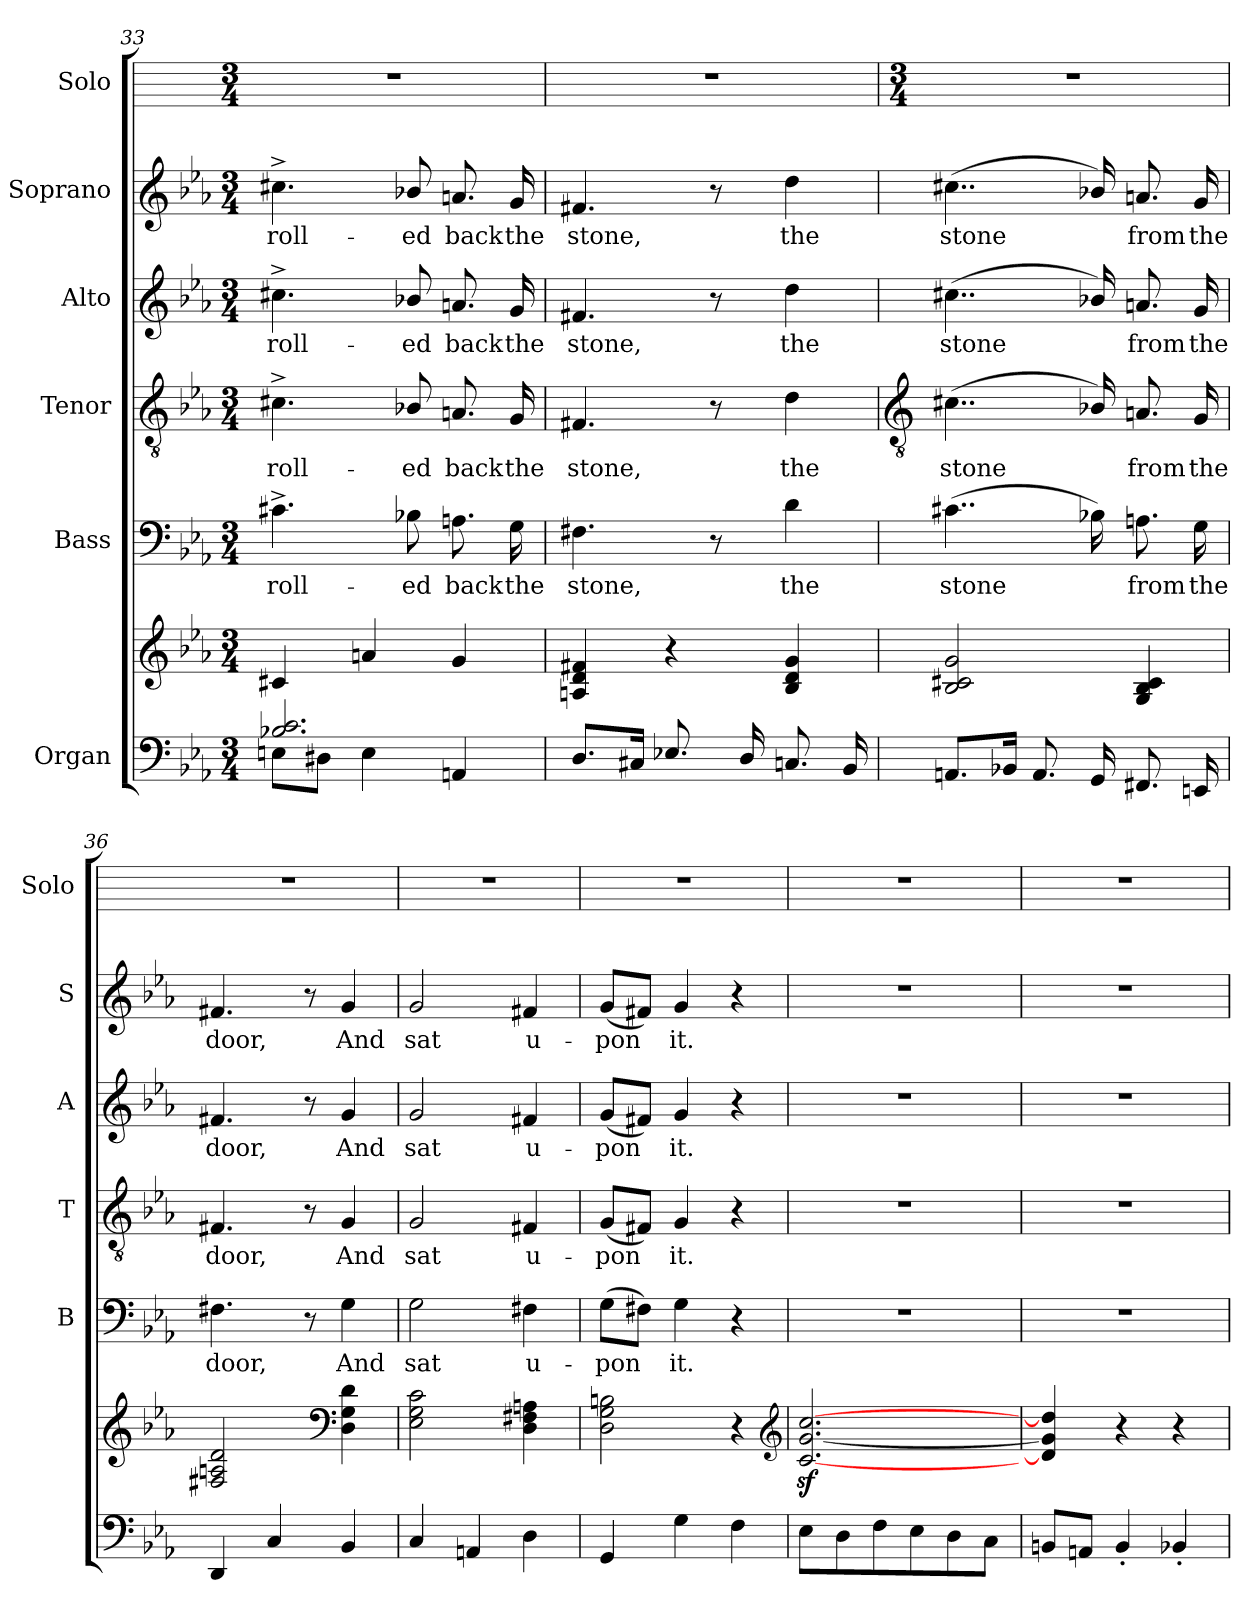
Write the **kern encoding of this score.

**kern	**kern	**kern	**text	**kern	**text	**kern	**text	**kern	**text	**kern
*part6	*part6	*part5	*part5	*part4	*part4	*part3	*part3	*part2	*part2	*part1
*staff7	*staff6	*staff5	*staff5	*staff4	*staff4	*staff3	*staff3	*staff2	*staff2	*staff1
*I"Organ	*	*I"Bass	*	*I"Tenor	*	*I"Alto	*	*I"Soprano	*	*I"Solo
*	*	*I'B	*	*I'T	*	*I'A	*	*I'S	*	*I'Solo
*clefF4	*clefG2	*clefF4	*	*clefGv2	*	*clefG2	*	*clefG2	*	*
*k[b-e-a-]	*k[b-e-a-]	*k[b-e-a-]	*	*k[b-e-a-]	*	*k[b-e-a-]	*	*k[b-e-a-]	*	*
*E-:	*E-:	*E-:	*	*E-:	*	*E-:	*	*E-:	*	*
*M3/4	*M3/4	*M3/4	*	*M3/4	*	*M3/4	*	*M3/4	*	*M3/4
=33	=33	=33	=33	=33	=33	=33	=33	=33	=33	=33
*^	*	*	*	*	*	*	*	*	*	*
!	!	!	!	!LO:LY:b	!	!LO:LY:b	!	!LO:LY:b	!	!LO:LY:b	!
2.B-X/ 2.c/	8En\L	4c#X	4.c#X^	roll-	4.c#X^	roll-	4.cc#X^	roll-	4.cc#X^	roll-	2.r
.	8D#X\J	.	.	.	.	.	.	.	.	.	.
.	4E\	4an	.	.	.	.	.	.	.	.	.
!	!	!	!	!LO:LY:b	!	!LO:LY:b	!	!LO:LY:b	!	!LO:LY:b	!
.	.	.	8B-X\	-ed	8B-X/	-ed	8b-X/	-ed	8b-X/	-ed	.
!	!	!	!	!LO:LY:b	!	!LO:LY:b	!	!LO:LY:b	!	!LO:LY:b	!
.	4AAn/	4g	8.An	back	8.An	back	8.an	back	8.an	back	.
!	!	!	!	!LO:LY:b	!	!LO:LY:b	!	!LO:LY:b	!	!LO:LY:b	!
.	.	.	16G	the	16G	the	16g	the	16g	the	.
=34	=34	=34	=34	=34	=34	=34	=34	=34	=34	=34	=34
!	!	!	!	!LO:LY:b	!	!LO:LY:b	!	!LO:LY:b	!	!LO:LY:b	!
8.D/L	2.ryy	4An 4d 4f#X	4.F#X	stone,	4.F#X	stone,	4.f#X	stone,	4.f#X	stone,	2.r
16C#X/J	.	.	.	.	.	.	.	.	.	.	.
8.E-X/L	.	4r	.	.	.	.	.	.	.	.	.
.	.	.	8r	.	8r	.	8r	.	8r	.	.
16D/L	.	.	.	.	.	.	.	.	.	.	.
!	!	!	!	!LO:LY:b	!	!LO:LY:b	!	!LO:LY:b	!	!LO:LY:b	!
8.Cn/	.	4B- 4d 4g	4d	the	4d	the	4dd	the	4dd	the	.
16BB-/J	.	.	.	.	.	.	.	.	.	.	.
*v	*v	*	*	*	*	*	*	*	*	*	*
!!LO:LB:g=z
=35	=35	=35	=35	=35	=35	=35	=35	=35	=35	=35
*	*	*	*	*clefGv2	*	*	*	*	*	*
*	*	*	*	*	*	*	*	*	*	*M3/4
!	!	!	!LO:LY:b	!	!LO:LY:b	!	!LO:LY:b	!	!LO:LY:b	!
8.AAnL	2B- 2c#X 2g	(>4..c#X	stone	(<4..c#X	stone	(<4..cc#X	stone	(<4..cc#X	stone	2.r
16BB-XJ	.	.	.	.	.	.	.	.	.	.
8.AAL	.	.	.	.	.	.	.	.	.	.
16GGL	.	16B-X\)	.	16B-X/)	.	16b-X/)	.	16b-X/)	.	.
!	!	!	!LO:LY:b	!	!LO:LY:b	!	!LO:LY:b	!	!LO:LY:b	!
8.FF#X	4G 4B- 4c#	8.An	from	8.An	from	8.an	from	8.an	from	.
!	!	!	!LO:LY:b	!	!LO:LY:b	!	!LO:LY:b	!	!LO:LY:b	!
16EEnJ	.	16G	the	16G	the	16g	the	16g	the	.
=36	=36	=36	=36	=36	=36	=36	=36	=36	=36	=36
!	!	!	!LO:LY:b	!	!LO:LY:b	!	!LO:LY:b	!	!LO:LY:b	!
4DD	2F#X 2An 2d	4.F#X	door,	4.F#X	door,	4.f#X	door,	4.f#X	door,	2.r
4C	.	.	.	.	.	.	.	.	.	.
.	.	8r	.	8r	.	8r	.	8r	.	.
*	*clefF4	*	*	*	*	*	*	*	*	*
!	!	!	!LO:LY:b	!	!LO:LY:b	!	!LO:LY:b	!	!LO:LY:b	!
4BB-	4D 4G 4d	4G	And	4G	And	4g	And	4g	And	.
=37	=37	=37	=37	=37	=37	=37	=37	=37	=37	=37
!	!	!	!LO:LY:b	!	!LO:LY:b	!	!LO:LY:b	!	!LO:LY:b	!
4C	2E- 2G 2c	2G	sat	2G	sat	2g	sat	2g	sat	2.r
4AAn	.	.	.	.	.	.	.	.	.	.
!	!	!	!LO:LY:b	!	!LO:LY:b	!	!LO:LY:b	!	!LO:LY:b	!
4D	4D 4F#X 4An	4F#X	u-	4F#X	u-	4f#X	u-	4f#X	u-	.
=38	=38	=38	=38	=38	=38	=38	=38	=38	=38	=38
!	!	!	!LO:LY:b	!	!LO:LY:b	!	!LO:LY:b	!	!LO:LY:b	!
4GG	2D 2G 2Bn	(>8GL	-pon	(<8GL	-pon	(<8gL	-pon	(<8gL	-pon	2.r
.	.	8F#XJ)	.	8F#XJ)	.	8f#XJ)	.	8f#XJ)	.	.
!	!	!	!LO:LY:b	!	!LO:LY:b	!	!LO:LY:b	!	!LO:LY:b	!
4G	.	4G	it.	4G	it.	4g	it.	4g	it.	.
4F	4r	4r	.	4r	.	4r	.	4r	.	.
*	*clefG2	*	*	*	*	*	*	*	*	*
=39	=39	=39	=39	=39	=39	=39	=39	=39	=39	=39
!	!	!LO:N:vis=1	!	!LO:N:vis=1	!	!LO:N:vis=1	!	!LO:N:vis=1	!	!
8E-L	[2.cz< [2.gz< [2.ccz<	2.r	.	2.r	.	2.r	.	2.r	.	2.r
8D	.	.	.	.	.	.	.	.	.	.
8F	.	.	.	.	.	.	.	.	.	.
8E-	.	.	.	.	.	.	.	.	.	.
8D	.	.	.	.	.	.	.	.	.	.
8CJ	.	.	.	.	.	.	.	.	.	.
=40	=40	=40	=40	=40	=40	=40	=40	=40	=40	=40
!	!	!LO:N:vis=1	!	!LO:N:vis=1	!	!LO:N:vis=1	!	!LO:N:vis=1	!	!
8BBnL	4d] 4g] 4dd]	2.r	.	2.r	.	2.r	.	2.r	.	2.r
8AAnJ	.	.	.	.	.	.	.	.	.	.
4BB'	4r	.	.	.	.	.	.	.	.	.
4BB-X'	4r	.	.	.	.	.	.	.	.	.
=	=	=	=	=	=	=	=	=	=	=
*-	*-	*-	*-	*-	*-	*-	*-	*-	*-	*-
